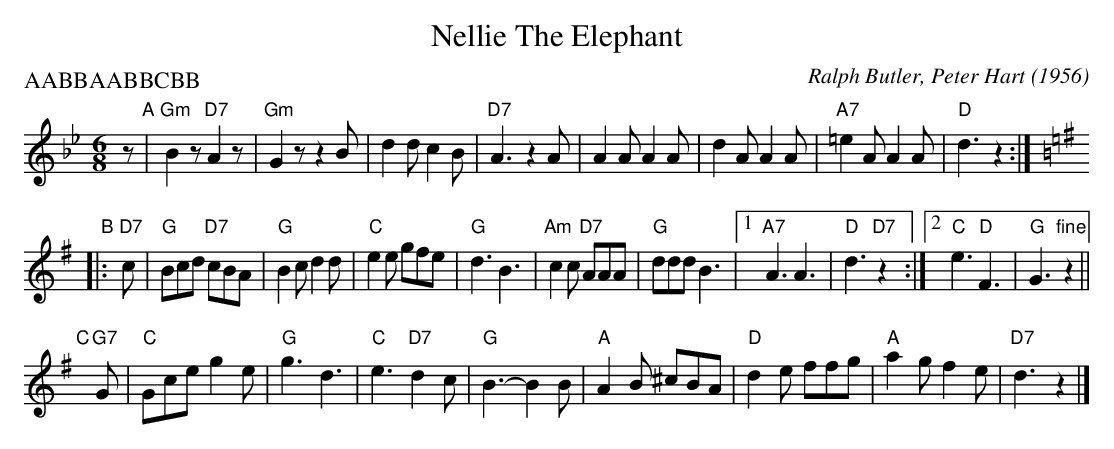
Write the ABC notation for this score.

X:1
T:Nellie The Elephant
C:Ralph Butler, Peter Hart (1956)
M:6/8
L:1/8
P:AABBAABBCBB
K:Gm
z "A"\
| "Gm"B2z "D7"A2z | "Gm"G2z z2B \
| d2d c2B | "D7"A3 z2A \
| A2A A2A | d2A A2A \
| "A7"=e2A A2A | "D"d3 z2 :|
K:G
"B"\
|: "D7"c \
| "G"Bcd "D7"cBA | "G"B2c d2d \
| "C"e2e gfe | "G"d3 B3 \
| "Am"c2c "D7"AAA | "G"ddd B3 \
|1 "A7"A3 A3 | "D"d3 "D7"z2 \
:|2 "C"e3 "D"F3 | "G"G3 "fine"z2 ||
"C"[|]\
"G7"G \
| "C"Gce g2e | "G"g3 d3 \
| "C"e3 "D7"d2c | "G"B3-B2B \
| "A"A2B ^cBA | "D"d2e ffg \
| "A"a2g f2e | "D7"d3 z2 |]
